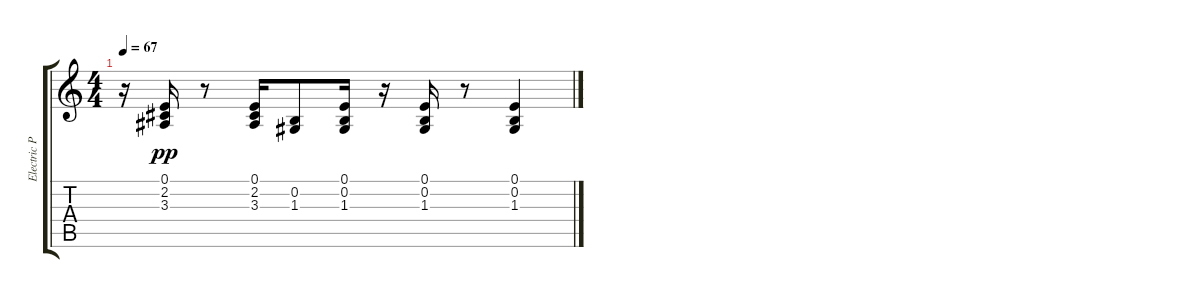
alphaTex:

\track ("Electric Piano " "Electric P") {instrument ocarina}
\staff {score tabs}
\tuning (E4 B3 G3 D3 A2 E2) {hide}
\ts (4 4)
\tempo 67
\clef g2
\ks c
r.16{dy pp} (0.1 2.2 3.3).16 r.8 (0.1 2.2 3.3).16 (0.2 1.3).8 (0.1 0.2 1.3).16 r.16 (0.1 0.2 1.3).16 r.8 (0.1 0.2 1.3).4
